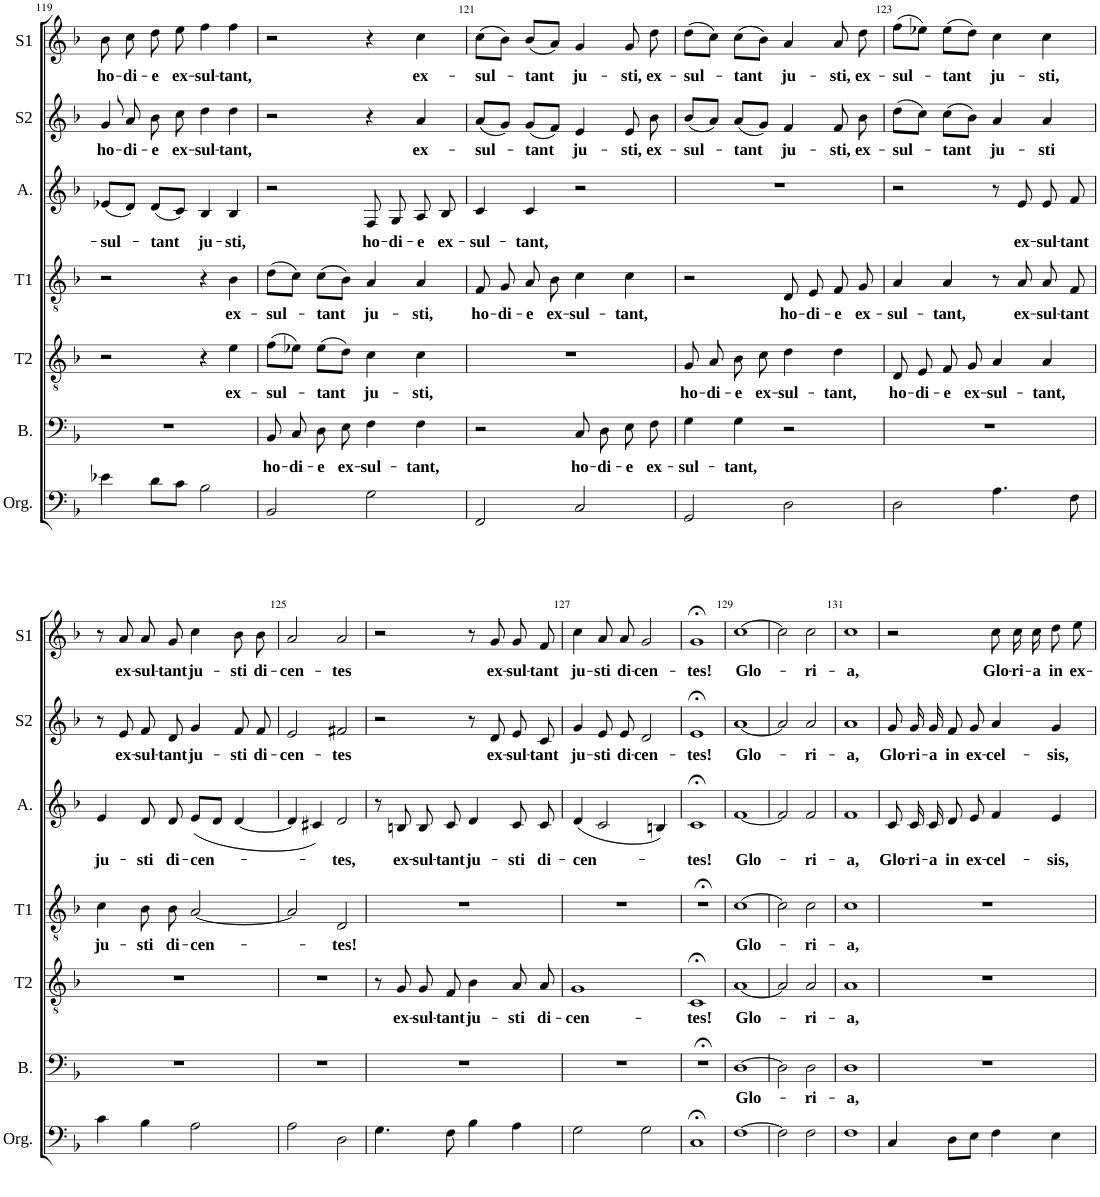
**kern	**kern	**text	**kern	**text	**kern	**text	**kern	**text	**kern	**text	**kern	**text
*part7	*part6	*part6	*part5	*part5	*part4	*part4	*part3	*part3	*part2	*part2	*part1	*part1
*staff7	*staff6	*staff6	*staff5	*staff5	*staff4	*staff4	*staff3	*staff3	*staff2	*staff2	*staff1	*staff1
*I"Organ	*I"Bass	*	*I"Tenor II	*	*I"Tenor I	*	*I"Alto	*	*I"Soprano II	*	*I"Soprano I	*
*I'Org.	*I'B.	*	*I'T2	*	*I'T1	*	*I'A.	*	*I'S2	*	*I'S1	*
!!LO:PB:g=z
*clefF4	*clefF4	*	*clefGv2	*	*clefGv2	*	*clefG2	*	*clefG2	*	*clefG2	*
*k[b-]	*k[b-]	*	*k[b-]	*	*k[b-]	*	*k[b-]	*	*k[b-]	*	*k[b-]	*
*M4/4	*M4/4	*	*M4/4	*	*M4/4	*	*M4/4	*	*M4/4	*	*M4/4	*
*met(c|)	*met(c|)	*	*met(c|)	*	*met(c|)	*	*met(c|)	*	*met(c|)	*	*met(c|)	*
=119	=119	=119	=119	=119	=119	=119	=119	=119	=119	=119	=119	=119
!	!	!	!	!	!	!	!	!LO:LY:b	!	!LO:LY:b	!	!LO:LY:b
4e-X\	1r	.	2r	.	2r	.	(8e-X/L	-sul-	8g/	ho-	8b-\	ho-
!	!	!	!	!	!	!	!	!	!	!LO:LY:b	!	!LO:LY:b
.	.	.	.	.	.	.	8d/J)	.	8a/	-di-	8cc\	-di-
!	!	!	!	!	!	!	!	!LO:LY:b	!	!LO:LY:b	!	!LO:LY:b
8d\L	.	.	.	.	.	.	(8d/L	-tant	8b-\	-e	8dd\	-e
!	!	!	!	!	!	!	!	!	!	!LO:LY:b	!	!LO:LY:b
8c\J	.	.	.	.	.	.	8c/J)	.	8cc\	ex-	8ee\	ex-
!	!	!	!	!	!	!	!	!LO:LY:b	!	!LO:LY:b	!	!LO:LY:b
2B-\	.	.	4r	.	4r	.	4B-/	ju-	4dd\	-sul-	4ff\	-sul-
!	!	!	!	!LO:LY:b	!	!LO:LY:b	!	!LO:LY:b	!	!LO:LY:b	!	!LO:LY:b
.	.	.	4e\	ex-	4B-\	ex-	4B-/	-sti,	4dd\	-tant,	4ff\	-tant,
=120	=120	=120	=120	=120	=120	=120	=120	=120	=120	=120	=120	=120
!	!	!LO:LY:b	!	!LO:LY:b	!	!LO:LY:b	!	!	!	!	!	!
2BB-/	8BB-/L	ho-	(8f\L	-sul-	(8d\L	-sul-	2r	.	2r	.	2r	.
!	!	!LO:LY:b	!	!	!	!	!	!	!	!	!	!
.	8C/J	-di-	8e-X\J)	.	8c\J)	.	.	.	.	.	.	.
!	!	!LO:LY:b	!	!LO:LY:b	!	!LO:LY:b	!	!	!	!	!	!
.	8D\L	-e	(8e-\L	-tant	(8c\L	-tant	.	.	.	.	.	.
!	!	!LO:LY:b	!	!	!	!	!	!	!	!	!	!
.	8E\J	ex-	8d\J)	.	8B-\J)	.	.	.	.	.	.	.
!	!	!LO:LY:b	!	!LO:LY:b	!	!LO:LY:b	!	!LO:LY:b	!	!	!	!
2G\	4F\	-sul-	4c\	ju-	4A/	ju-	8F/	ho-	4r	.	4r	.
!	!	!	!	!	!	!	!	!LO:LY:b	!	!	!	!
.	.	.	.	.	.	.	8G/	-di-	.	.	.	.
!	!	!LO:LY:b	!	!LO:LY:b	!	!LO:LY:b	!	!LO:LY:b	!	!LO:LY:b	!	!LO:LY:b
.	4F\	-tant,	4c\	-sti,	4A/	-sti,	8A/	-e	4a/	ex-	4cc\	ex-
!	!	!	!	!	!	!	!	!LO:LY:b	!	!	!	!
.	.	.	.	.	.	.	8B-/	ex-	.	.	.	.
=121	=121	=121	=121	=121	=121	=121	=121	=121	=121	=121	=121	=121
!	!	!	!	!	!	!LO:LY:b	!	!LO:LY:b	!	!LO:LY:b	!	!LO:LY:b
2FF/	2r	.	1r	.	8F/	ho-	4c/	-sul-	(8a/L	-sul-	(8cc\L	-sul-
!	!	!	!	!	!	!LO:LY:b	!	!	!	!	!	!
.	.	.	.	.	8G/	-di-	.	.	8g/J)	.	8b-\J)	.
!	!	!	!	!	!	!LO:LY:b	!	!LO:LY:b	!	!LO:LY:b	!	!LO:LY:b
.	.	.	.	.	8A/	-e	4c/	-tant,	(8g/L	-tant	(8b-/L	-tant
!	!	!	!	!	!	!LO:LY:b	!	!	!	!	!	!
.	.	.	.	.	8B-\	ex-	.	.	8f/J)	.	8a/J)	.
!	!	!LO:LY:b	!	!	!	!LO:LY:b	!	!	!	!LO:LY:b	!	!LO:LY:b
2C/	8C/L	ho-	.	.	4c\	-sul-	2r	.	4e/	ju-	4g/	ju-
!	!	!LO:LY:b	!	!	!	!	!	!	!	!	!	!
.	8D/J	-di-	.	.	.	.	.	.	.	.	.	.
!	!	!LO:LY:b	!	!	!	!LO:LY:b	!	!	!	!LO:LY:b	!	!LO:LY:b
.	8E\L	-e	.	.	4c\	-tant,	.	.	8e/	-sti,	8g/	-sti,
!	!	!LO:LY:b	!	!	!	!	!	!	!	!LO:LY:b	!	!LO:LY:b
.	8F\J	ex-	.	.	.	.	.	.	8b-\	ex-	8dd\	ex-
=122	=122	=122	=122	=122	=122	=122	=122	=122	=122	=122	=122	=122
!	!	!LO:LY:b	!	!LO:LY:b	!	!	!	!	!	!LO:LY:b	!	!LO:LY:b
2GG/	4G\	-sul-	8G/	ho-	2r	.	1r	.	(8b-/L	-sul-	(8dd\L	-sul-
!	!	!	!	!LO:LY:b	!	!	!	!	!	!	!	!
.	.	.	8A/	-di-	.	.	.	.	8a/J)	.	8cc\J)	.
!	!	!LO:LY:b	!	!LO:LY:b	!	!	!	!	!	!LO:LY:b	!	!LO:LY:b
.	4G\	-tant,	8B-\	-e	.	.	.	.	(8a/L	-tant	(8cc\L	-tant
!	!	!	!	!LO:LY:b	!	!	!	!	!	!	!	!
.	.	.	8c\	ex-	.	.	.	.	8g/J)	.	8b-\J)	.
!	!	!	!	!LO:LY:b	!	!LO:LY:b	!	!	!	!LO:LY:b	!	!LO:LY:b
2D\	2r	.	4d\	-sul-	8D/	ho-	.	.	4f/	ju-	4a/	ju-
!	!	!	!	!	!	!LO:LY:b	!	!	!	!	!	!
.	.	.	.	.	8E/	-di-	.	.	.	.	.	.
!	!	!	!	!LO:LY:b	!	!LO:LY:b	!	!	!	!LO:LY:b	!	!LO:LY:b
.	.	.	4d\	-tant,	8F/	-e	.	.	8f/	-sti,	8a/	-sti,
!	!	!	!	!	!	!LO:LY:b	!	!	!	!LO:LY:b	!	!LO:LY:b
.	.	.	.	.	8G/	ex-	.	.	8b-\	ex-	8dd\	ex-
=123	=123	=123	=123	=123	=123	=123	=123	=123	=123	=123	=123	=123
!	!	!	!	!LO:LY:b	!	!LO:LY:b	!	!	!	!LO:LY:b	!	!LO:LY:b
2D\	1r	.	8D/	ho-	4A/	-sul-	2r	.	(8dd\L	-sul-	(8ff\L	-sul-
!	!	!	!	!LO:LY:b	!	!	!	!	!	!	!	!
.	.	.	8E/	-di-	.	.	.	.	8cc\J)	.	8ee-X\J)	.
!	!	!	!	!LO:LY:b	!	!LO:LY:b	!	!	!	!LO:LY:b	!	!LO:LY:b
.	.	.	8F/	-e	4A/	-tant,	.	.	(8cc\L	-tant	(8ee-\L	-tant
!	!	!	!	!LO:LY:b	!	!	!	!	!	!	!	!
.	.	.	8G/	ex-	.	.	.	.	8b-\J)	.	8dd\J)	.
!	!	!	!	!LO:LY:b	!	!	!	!	!	!LO:LY:b	!	!LO:LY:b
4.A\	.	.	4A/	-sul-	8r	.	8r	.	4a/	ju-	4cc\	ju-
!	!	!	!	!	!	!LO:LY:b	!	!LO:LY:b	!	!	!	!
.	.	.	.	.	8A/	ex-	8e/	ex-	.	.	.	.
!	!	!	!	!LO:LY:b	!	!LO:LY:b	!	!LO:LY:b	!	!LO:LY:b	!	!LO:LY:b
.	.	.	4A/	-tant,	8A/	-sul-	8e/	-sul-	4a/	-sti	4cc\	-sti,
!	!	!	!	!	!	!LO:LY:b	!	!LO:LY:b	!	!	!	!
8F\	.	.	.	.	8F/	-tant	8f/	-tant	.	.	.	.
!!LO:LB:g=z
=124	=124	=124	=124	=124	=124	=124	=124	=124	=124	=124	=124	=124
!	!	!	!	!	!	!LO:LY:b	!	!LO:LY:b	!	!	!	!
4c\	1r	.	1r	.	4c\	ju-	4e/	ju-	8r	.	8r	.
!	!	!	!	!	!	!	!	!	!	!LO:LY:b	!	!LO:LY:b
.	.	.	.	.	.	.	.	.	8e/	ex-	8a/	ex-
!	!	!	!	!	!	!LO:LY:b	!	!LO:LY:b	!	!LO:LY:b	!	!LO:LY:b
4B-\	.	.	.	.	8B-\	-sti	8d/	-sti	8f/	-sul-	8a/	-sul-
!	!	!	!	!	!	!LO:LY:b	!	!LO:LY:b	!	!LO:LY:b	!	!LO:LY:b
.	.	.	.	.	8B-\	di-	8d/	di-	8d/	-tant	8g/	-tant
!	!	!	!	!	!	!LO:LY:b	!	!LO:LY:b	!	!LO:LY:b	!	!LO:LY:b
2A\	.	.	.	.	[2A/	-cen-	(8e/L	-cen-	4g/	ju-	4cc\	ju-
.	.	.	.	.	.	.	8d/J	.	.	.	.	.
!	!	!	!	!	!	!	!	!	!	!LO:LY:b	!	!LO:LY:b
.	.	.	.	.	.	.	[4d/	.	8f/	-sti	8b-\	-sti
!	!	!	!	!	!	!	!	!	!	!LO:LY:b	!	!LO:LY:b
.	.	.	.	.	.	.	.	.	8f/	di-	8b-\	di-
=125	=125	=125	=125	=125	=125	=125	=125	=125	=125	=125	=125	=125
!	!	!	!	!	!	!	!	!	!	!LO:LY:b	!	!LO:LY:b
2A\	1r	.	1r	.	2A/]	.	4d/]	.	2e/	-cen-	2a/	-cen-
.	.	.	.	.	.	.	4c#X/)	.	.	.	.	.
!	!	!	!	!	!	!LO:LY:b	!	!LO:LY:b	!	!LO:LY:b	!	!LO:LY:b
2D\	.	.	.	.	2D/	-tes!	2d/	-tes,	2f#X/	-tes	2a/	-tes
=126	=126	=126	=126	=126	=126	=126	=126	=126	=126	=126	=126	=126
4.G\	1r	.	8r	.	1r	.	8r	.	2r	.	2r	.
!	!	!	!	!LO:LY:b	!	!	!	!LO:LY:b	!	!	!	!
.	.	.	8G/	ex-	.	.	8Bn/	ex-	.	.	.	.
!	!	!	!	!LO:LY:b	!	!	!	!LO:LY:b	!	!	!	!
.	.	.	8G/	-sul-	.	.	8B/	-sul-	.	.	.	.
!	!	!	!	!LO:LY:b	!	!	!	!LO:LY:b	!	!	!	!
8F\	.	.	8F/	-tant	.	.	8c/	-tant	.	.	.	.
!	!	!	!	!LO:LY:b	!	!	!	!LO:LY:b	!	!	!	!
4B-\	.	.	4B-\	ju-	.	.	4d/	ju-	8r	.	8r	.
!	!	!	!	!	!	!	!	!	!	!LO:LY:b	!	!LO:LY:b
.	.	.	.	.	.	.	.	.	8d/	ex-	8g/	ex-
!	!	!	!	!LO:LY:b	!	!	!	!LO:LY:b	!	!LO:LY:b	!	!LO:LY:b
4A\	.	.	8A/	-sti	.	.	8c/	-sti	8e/	-sul-	8g/	-sul-
!	!	!	!	!LO:LY:b	!	!	!	!LO:LY:b	!	!LO:LY:b	!	!LO:LY:b
.	.	.	8A/	di-	.	.	8c/	di-	8c/	-tant	8f/	-tant
=127	=127	=127	=127	=127	=127	=127	=127	=127	=127	=127	=127	=127
!	!	!	!	!LO:LY:b	!	!	!	!LO:LY:b	!	!LO:LY:b	!	!LO:LY:b
2G\	1r	.	1G	-cen-	1r	.	(4d/	-cen-	4g/	ju-	4cc\	ju-
!	!	!	!	!	!	!	!	!	!	!LO:LY:b	!	!LO:LY:b
.	.	.	.	.	.	.	2c/	.	8e/	-sti	8a/	-sti
!	!	!	!	!	!	!	!	!	!	!LO:LY:b	!	!LO:LY:b
.	.	.	.	.	.	.	.	.	8e/	di-	8a/	di-
!	!	!	!	!	!	!	!	!	!	!LO:LY:b	!	!LO:LY:b
2G\	.	.	.	.	.	.	.	.	2d/	-cen-	2g/	-cen-
.	.	.	.	.	.	.	4Bn/)	.	.	.	.	.
=128	=128	=128	=128	=128	=128	=128	=128	=128	=128	=128	=128	=128
!	!	!	!	!LO:LY:b	!	!	!	!LO:LY:b	!	!LO:LY:b	!	!LO:LY:b
1C;<	1r;<	.	1C;<	-tes!	1r;<	.	1c;<	-tes!	1e;<	-tes!	1g;<	-tes!
=129	=129	=129	=129	=129	=129	=129	=129	=129	=129	=129	=129	=129
!	!	!LO:LY:b	!	!LO:LY:b	!	!LO:LY:b	!	!LO:LY:b	!	!LO:LY:b	!	!LO:LY:b
[1F	[1D	Glo-	[1A	Glo-	[1c	Glo-	[1f	Glo-	[1a	Glo-	[1cc	Glo-
=130	=130	=130	=130	=130	=130	=130	=130	=130	=130	=130	=130	=130
2F\]	2D\]	.	2A/]	.	2c\]	.	2f/]	.	2a/]	.	2cc\]	.
!	!	!LO:LY:b	!	!LO:LY:b	!	!LO:LY:b	!	!LO:LY:b	!	!LO:LY:b	!	!LO:LY:b
2F\	2D\	-ri-	2A/	-ri-	2c\	-ri-	2f/	-ri-	2a/	-ri-	2cc\	-ri-
=131	=131	=131	=131	=131	=131	=131	=131	=131	=131	=131	=131	=131
!	!	!LO:LY:b	!	!LO:LY:b	!	!LO:LY:b	!	!LO:LY:b	!	!LO:LY:b	!	!LO:LY:b
1F	1D	-a,	1A	-a,	1c	-a,	1f	-a,	1a	-a,	1cc	-a,
=132	=132	=132	=132	=132	=132	=132	=132	=132	=132	=132	=132	=132
!	!	!	!	!	!	!	!	!LO:LY:b	!	!LO:LY:b	!	!
4C/	1r	.	1r	.	1r	.	8c/	Glo-	8g/	Glo-	2r	.
!	!	!	!	!	!	!	!	!LO:LY:b	!	!LO:LY:b	!	!
.	.	.	.	.	.	.	16c/	-ri-	16g/	-ri-	.	.
!	!	!	!	!	!	!	!	!LO:LY:b	!	!LO:LY:b	!	!
.	.	.	.	.	.	.	16c/	-a	16g/	-a	.	.
!	!	!	!	!	!	!	!	!LO:LY:b	!	!LO:LY:b	!	!
8D\L	.	.	.	.	.	.	8d/	in	8f/	in	.	.
!	!	!	!	!	!	!	!	!LO:LY:b	!	!LO:LY:b	!	!
8E\J	.	.	.	.	.	.	8e/	ex-	8g/	ex-	.	.
!	!	!	!	!	!	!	!	!LO:LY:b	!	!LO:LY:b	!	!LO:LY:b
4F\	.	.	.	.	.	.	4f/	-cel-	4a/	-cel-	8cc\	Glo-
!	!	!	!	!	!	!	!	!	!	!	!	!LO:LY:b
.	.	.	.	.	.	.	.	.	.	.	16cc\	-ri-
!	!	!	!	!	!	!	!	!	!	!	!	!LO:LY:b
.	.	.	.	.	.	.	.	.	.	.	16cc\	-a
!	!	!	!	!	!	!	!	!LO:LY:b	!	!LO:LY:b	!	!LO:LY:b
4E\	.	.	.	.	.	.	4e/	-sis,	4g/	-sis,	8dd\	in
!	!	!	!	!	!	!	!	!	!	!	!	!LO:LY:b
.	.	.	.	.	.	.	.	.	.	.	8ee\	ex-
=	=	=	=	=	=	=	=	=	=	=	=	=
*-	*-	*-	*-	*-	*-	*-	*-	*-	*-	*-	*-	*-
